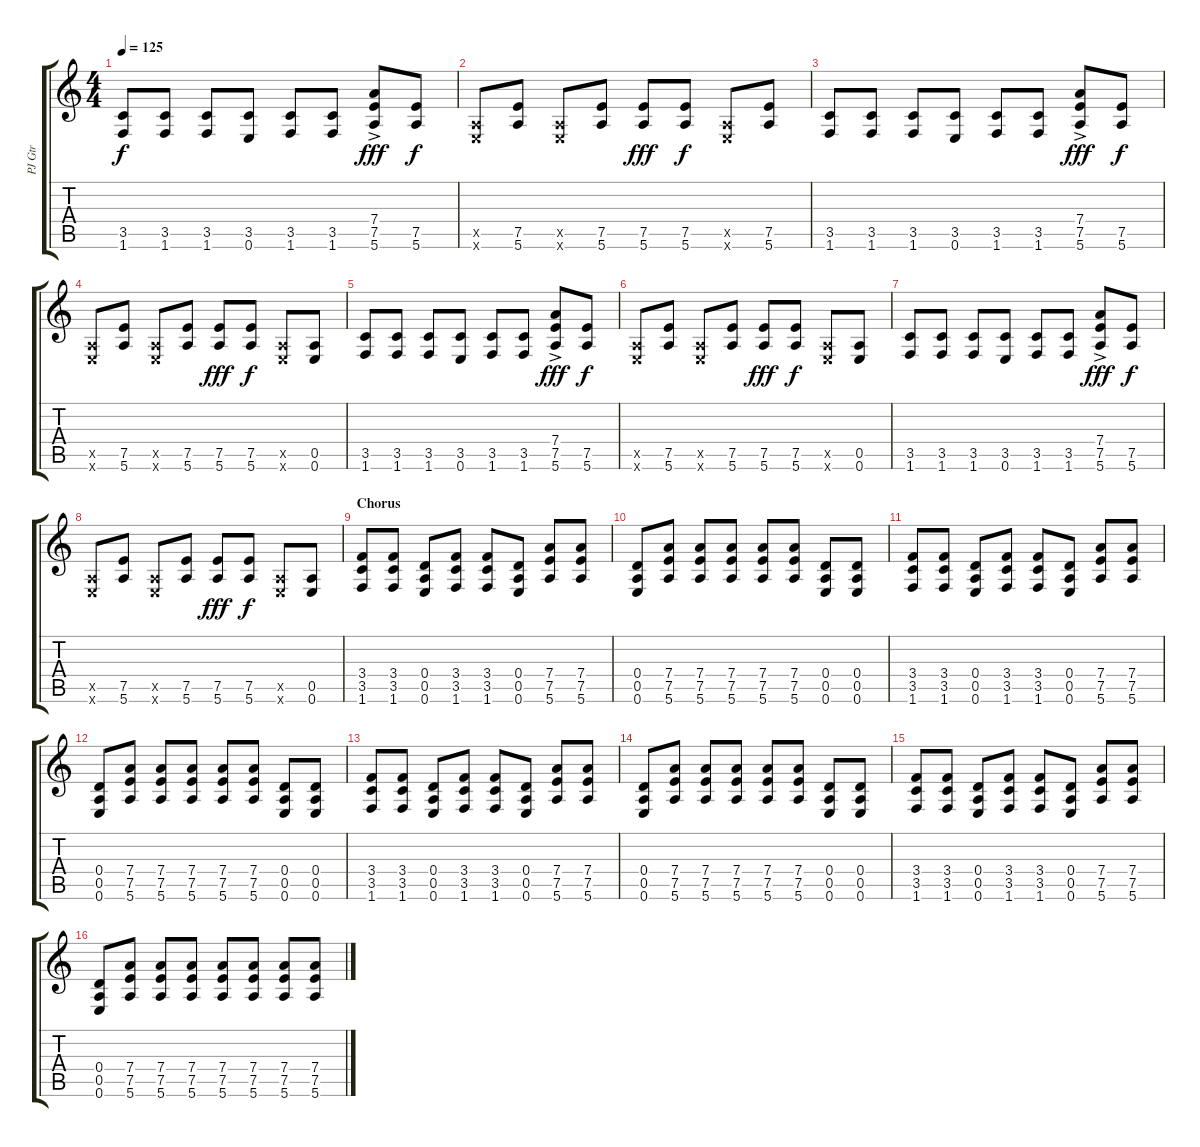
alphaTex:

\track ("PJ Gtr" "PJ Gtr") {instrument electricguitarmuted}
\staff {score tabs}
\tuning (E4 B3 G3 D3 A2 E2) {hide}
\ts (4 4)
\tempo 125
\clef g2
\ks c
(3.5 1.6).8{dy f} (3.5 1.6).8 (3.5 1.6).8 (3.5 0.6).8 (3.5 1.6).8 (3.5 1.6).8 (7.4 7.5{ac} 5.6{ac}).8{dy fff} (7.5 5.6).8{dy f} |
(0.5{x} 0.6{x}).8 (7.5 5.6).8 (0.5{x} 0.6{x}).8 (7.5 5.6).8 (7.5 5.6).8{dy fff} (7.5 5.6).8{dy f} (0.5{x} 0.6{x}).8 (7.5 5.6).8 |
(3.5 1.6).8 (3.5 1.6).8 (3.5 1.6).8 (3.5 0.6).8 (3.5 1.6).8 (3.5 1.6).8 (7.4 7.5{ac} 5.6{ac}).8{dy fff} (7.5 5.6).8{dy f} |
(0.5{x} 0.6{x}).8 (7.5 5.6).8 (0.5{x} 0.6{x}).8 (7.5 5.6).8 (7.5 5.6).8{dy fff} (7.5 5.6).8{dy f} (0.5{x} 0.6{x}).8 (0.5 0.6).8 |
(3.5 1.6).8 (3.5 1.6).8 (3.5 1.6).8 (3.5 0.6).8 (3.5 1.6).8 (3.5 1.6).8 (7.4 7.5{ac} 5.6{ac}).8{dy fff} (7.5 5.6).8{dy f} |
(0.5{x} 0.6{x}).8 (7.5 5.6).8 (0.5{x} 0.6{x}).8 (7.5 5.6).8 (7.5 5.6).8{dy fff} (7.5 5.6).8{dy f} (0.5{x} 0.6{x}).8 (0.5 0.6).8 |
(3.5 1.6).8 (3.5 1.6).8 (3.5 1.6).8 (3.5 0.6).8 (3.5 1.6).8 (3.5 1.6).8 (7.4 7.5{ac} 5.6{ac}).8{dy fff} (7.5 5.6).8{dy f} |
(0.5{x} 0.6{x}).8 (7.5 5.6).8 (0.5{x} 0.6{x}).8 (7.5 5.6).8 (7.5 5.6).8{dy fff} (7.5 5.6).8{dy f} (0.5{x} 0.6{x}).8 (0.5 0.6).8 |
\section ("" "Chorus")
(3.4 3.5 1.6).8 (3.4 3.5 1.6).8 (0.4 0.5 0.6).8 (3.4 3.5 1.6).8 (3.4 3.5 1.6).8 (0.4 0.5 0.6).8 (7.4 7.5 5.6).8 (7.4 7.5 5.6).8 |
(0.4 0.5 0.6).8 (7.4 7.5 5.6).8 (7.4 7.5 5.6).8 (7.4 7.5 5.6).8 (7.4 7.5 5.6).8 (7.4 7.5 5.6).8 (0.4 0.5 0.6).8 (0.4 0.5 0.6).8 |
(3.4 3.5 1.6).8 (3.4 3.5 1.6).8 (0.4 0.5 0.6).8 (3.4 3.5 1.6).8 (3.4 3.5 1.6).8 (0.4 0.5 0.6).8 (7.4 7.5 5.6).8 (7.4 7.5 5.6).8 |
(0.4 0.5 0.6).8 (7.4 7.5 5.6).8 (7.4 7.5 5.6).8 (7.4 7.5 5.6).8 (7.4 7.5 5.6).8 (7.4 7.5 5.6).8 (0.4 0.5 0.6).8 (0.4 0.5 0.6).8 |
(3.4 3.5 1.6).8 (3.4 3.5 1.6).8 (0.4 0.5 0.6).8 (3.4 3.5 1.6).8 (3.4 3.5 1.6).8 (0.4 0.5 0.6).8 (7.4 7.5 5.6).8 (7.4 7.5 5.6).8 |
(0.4 0.5 0.6).8 (7.4 7.5 5.6).8 (7.4 7.5 5.6).8 (7.4 7.5 5.6).8 (7.4 7.5 5.6).8 (7.4 7.5 5.6).8 (0.4 0.5 0.6).8 (0.4 0.5 0.6).8 |
(3.4 3.5 1.6).8 (3.4 3.5 1.6).8 (0.4 0.5 0.6).8 (3.4 3.5 1.6).8 (3.4 3.5 1.6).8 (0.4 0.5 0.6).8 (7.4 7.5 5.6).8 (7.4 7.5 5.6).8 |
(0.4 0.5 0.6).8 (7.4 7.5 5.6).8 (7.4 7.5 5.6).8 (7.4 7.5 5.6).8 (7.4 7.5 5.6).8 (7.4 7.5 5.6).8 (7.4 7.5 5.6).8 (7.4 7.5 5.6).8
